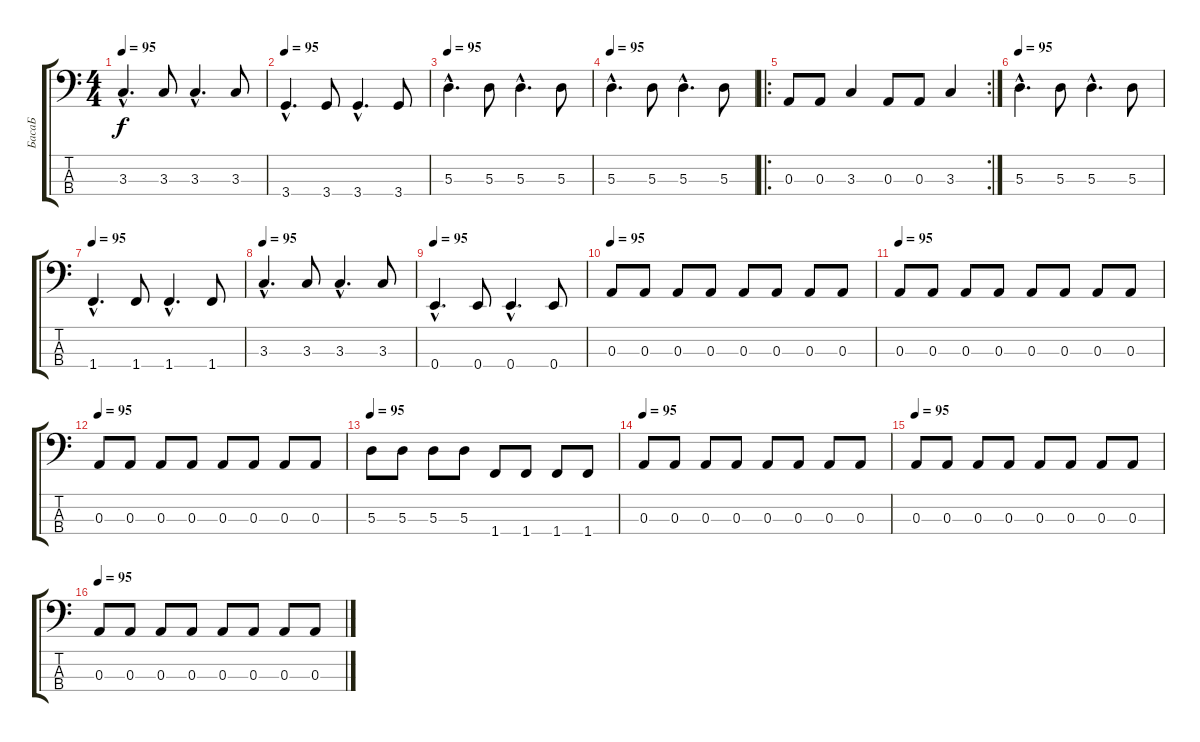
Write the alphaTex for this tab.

\track ("БасаБ" "БасаБ") {instrument electricbassfinger}
\staff {score tabs}
\tuning (G2 D2 A1 E1) {hide}
\ts (4 4)
\tempo 95
\clef f4
\ks c
3.3{hac}.4{d dy f} 3.3.8 3.3{hac}.4{d} 3.3.8 |
\tempo 95
3.4{hac}.4{d} 3.4.8 3.4{hac}.4{d} 3.4.8 |
\tempo 95
5.3{hac}.4{d} 5.3.8 5.3{hac}.4{d} 5.3.8 |
\tempo 95
5.3{hac}.4{d} 5.3.8 5.3{hac}.4{d} 5.3.8 |
\ro
\rc 2
0.3.8 0.3.8 3.3.4 0.3.8 0.3.8 3.3.4 |
\tempo 95
5.3{hac}.4{d} 5.3.8 5.3{hac}.4{d} 5.3.8 |
\tempo 95
1.4{hac}.4{d} 1.4.8 1.4{hac}.4{d} 1.4.8 |
\tempo 95
3.3{hac}.4{d} 3.3.8 3.3{hac}.4{d} 3.3.8 |
\tempo 95
0.4{hac}.4{d} 0.4.8 0.4{hac}.4{d} 0.4.8 |
\tempo 95
0.3.8 0.3.8 0.3.8 0.3.8 0.3.8 0.3.8 0.3.8 0.3.8 |
\tempo 95
0.3.8 0.3.8 0.3.8 0.3.8 0.3.8 0.3.8 0.3.8 0.3.8 |
\tempo 95
0.3.8 0.3.8 0.3.8 0.3.8 0.3.8 0.3.8 0.3.8 0.3.8 |
\tempo 95
5.3.8 5.3.8 5.3.8 5.3.8 1.4.8 1.4.8 1.4.8 1.4.8 |
\tempo 95
0.3.8 0.3.8 0.3.8 0.3.8 0.3.8 0.3.8 0.3.8 0.3.8 |
\tempo 95
0.3.8 0.3.8 0.3.8 0.3.8 0.3.8 0.3.8 0.3.8 0.3.8 |
\tempo 95
0.3.8 0.3.8 0.3.8 0.3.8 0.3.8 0.3.8 0.3.8 0.3.8
